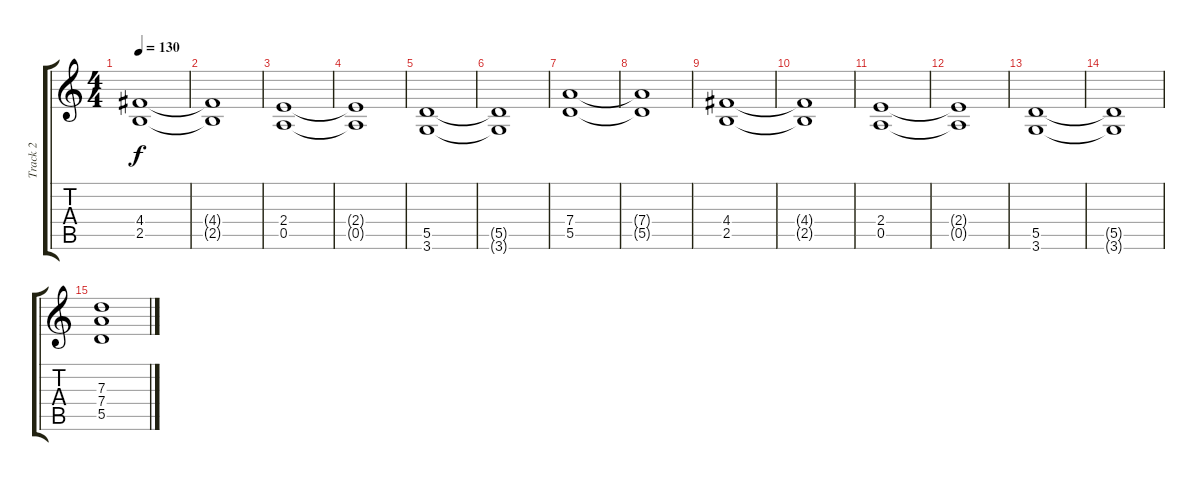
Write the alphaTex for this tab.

\track ("Track 2" "Track 2") {instrument overdrivenguitar}
\staff {score tabs}
\tuning (E4 B3 G3 D3 A2 E2) {hide}
\ts (4 4)
\tempo 130
\clef g2
\ks c
(4.4 2.5).1{dy f} |
(4.4{t} 2.5{t}).1 |
(2.4 0.5).1 |
(2.4{t} 0.5{t}).1 |
(5.5 3.6).1 |
(5.5{t} 3.6{t}).1 |
(7.4 5.5).1 |
(7.4{t} 5.5{t}).1 |
(4.4 2.5).1 |
(4.4{t} 2.5{t}).1 |
(2.4 0.5).1 |
(2.4{t} 0.5{t}).1 |
(5.5 3.6).1 |
(5.5{t} 3.6{t}).1 |
(7.3 7.4 5.5).1
